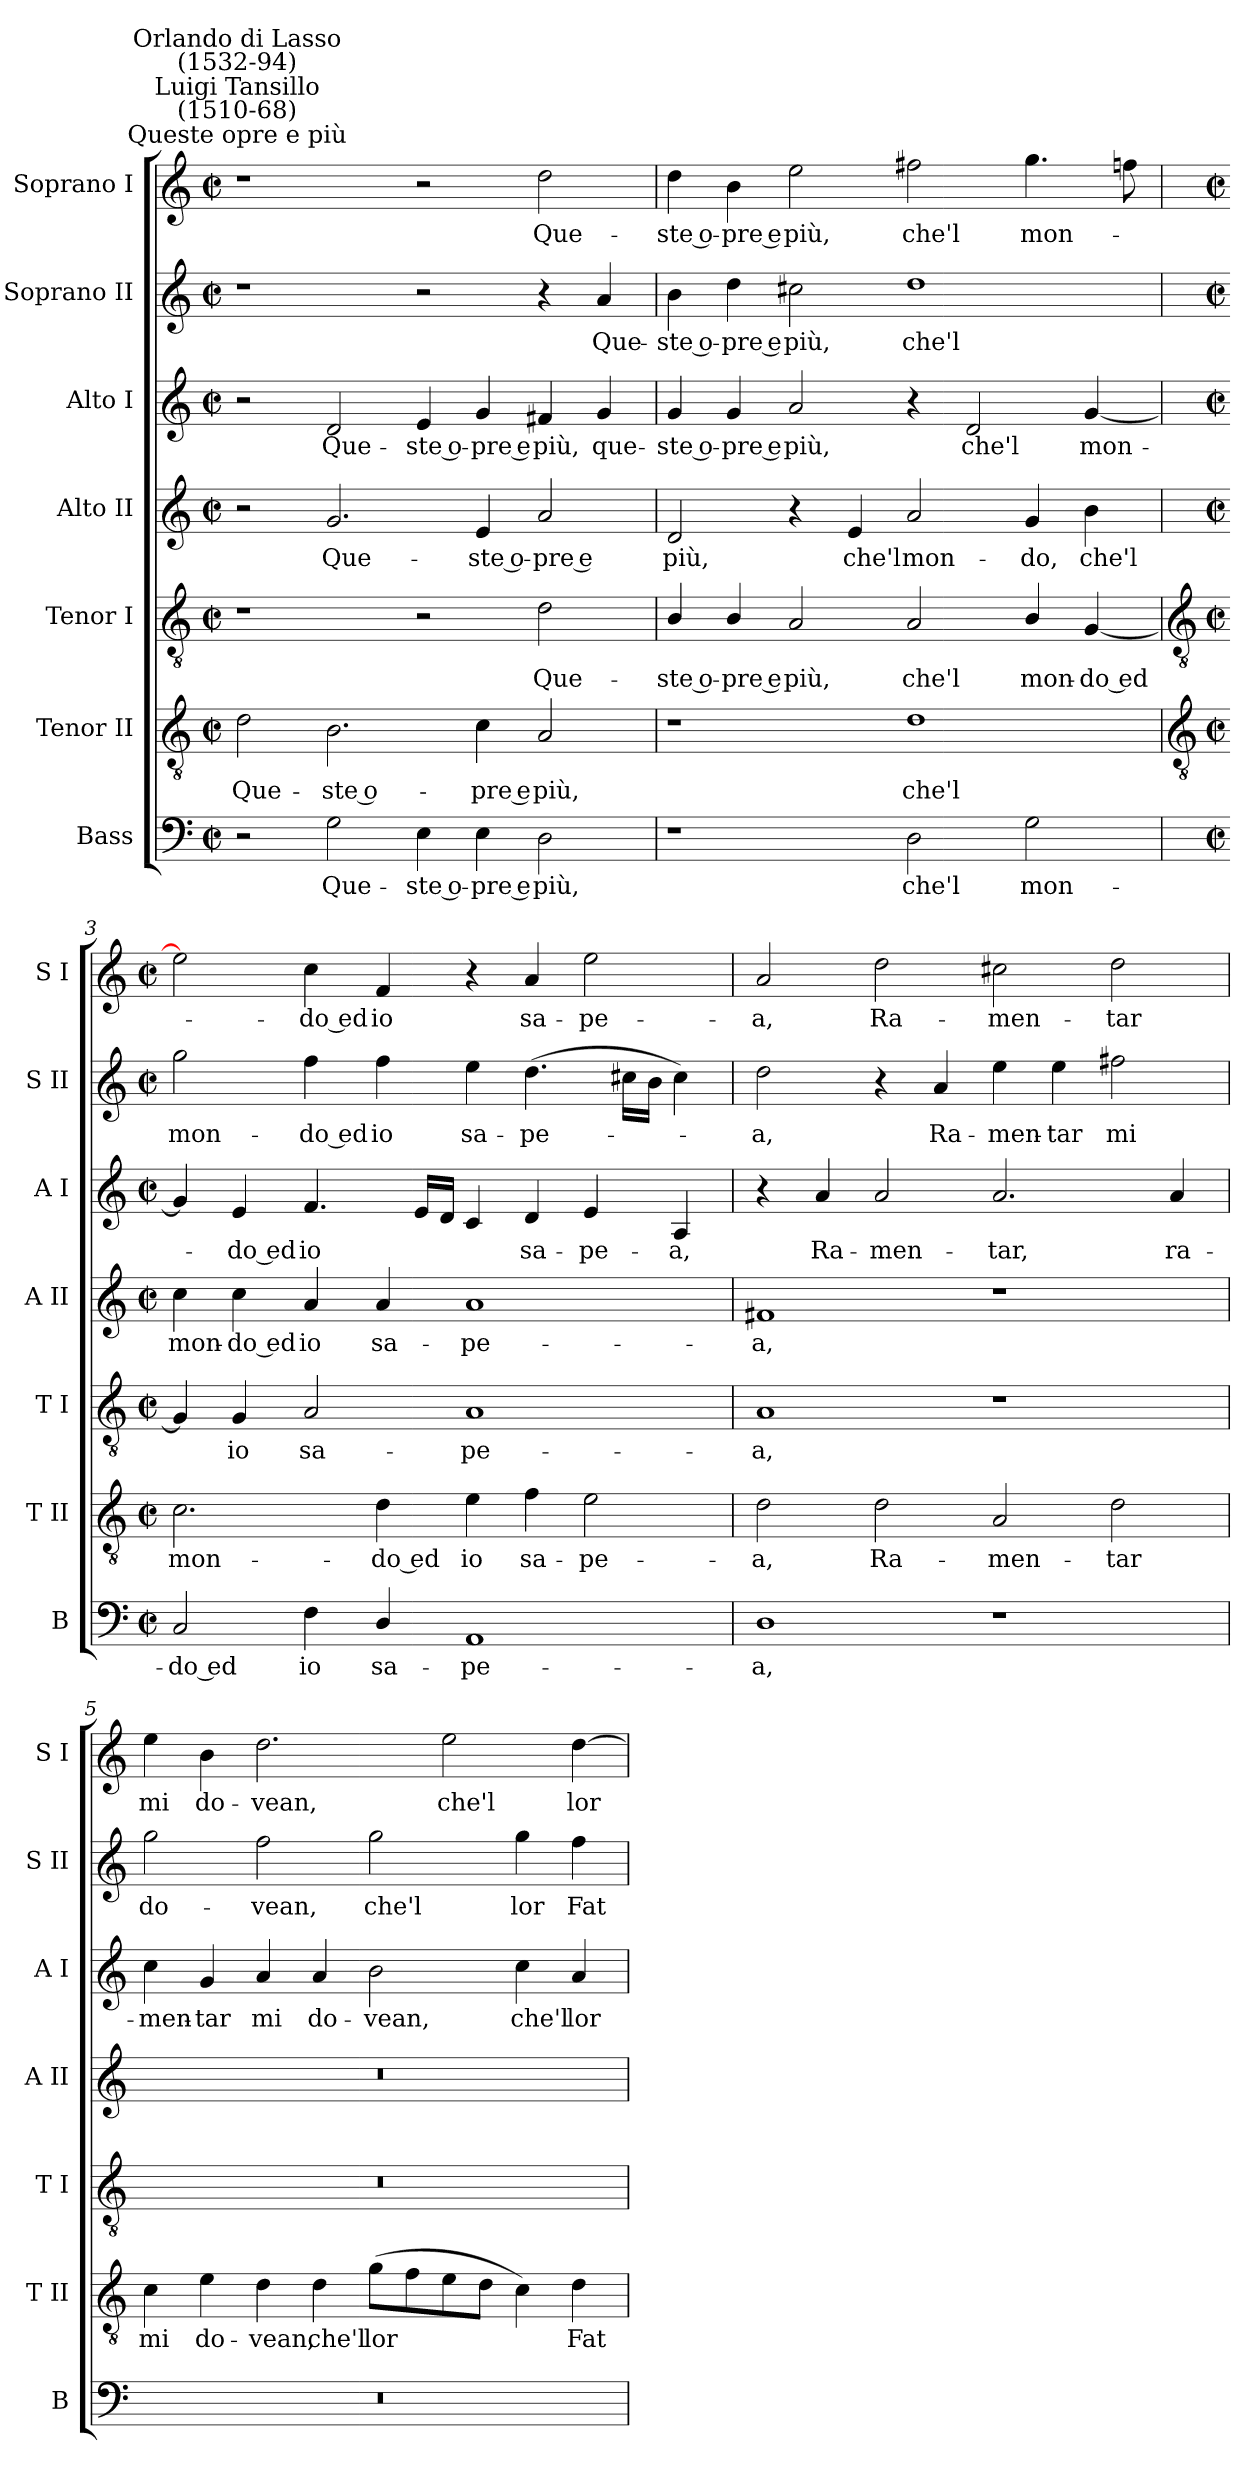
**kern	**text	**kern	**text	**kern	**text	**kern	**text	**kern	**text	**kern	**text	**kern	**text
*part7	*part7	*part6	*part6	*part5	*part5	*part4	*part4	*part3	*part3	*part2	*part2	*part1	*part1
*staff7	*staff7	*staff6	*staff6	*staff5	*staff5	*staff4	*staff4	*staff3	*staff3	*staff2	*staff2	*staff1	*staff1
*I"Bass	*	*I"Tenor II	*	*I"Tenor I	*	*I"Alto II	*	*I"Alto I	*	*I"Soprano II	*	*I"Soprano I	*
*I'B	*	*I'T II	*	*I'T I	*	*I'A II	*	*I'A I	*	*I'S II	*	*I'S I	*
*clefF4	*	*clefGv2	*	*clefGv2	*	*clefG2	*	*clefG2	*	*clefG2	*	*clefG2	*
*k[]	*	*k[]	*	*k[]	*	*k[]	*	*k[]	*	*k[]	*	*k[]	*
*C:	*	*C:	*	*C:	*	*C:	*	*C:	*	*C:	*	*C:	*
*M4/2	*	*M4/2	*	*M4/2	*	*M4/2	*	*M4/2	*	*M4/2	*	*M4/2	*
*met(c|)	*	*met(c|)	*	*met(c|)	*	*met(c|)	*	*met(c|)	*	*met(c|)	*	*met(c|)	*
=1	=1	=1	=1	=1	=1	=1	=1	=1	=1	=1	=1	=1	=1
!	!	!	!	!	!	!	!	!	!	!	!	!LO:TX:a:cj:t=Queste opre e più	!
!	!	!	!	!	!	!	!	!	!	!	!	!LO:TX:a:cj:t=Luigi Tansillo\n(1510-68)	!
!	!	!	!	!	!	!	!	!	!	!	!	!LO:TX:a:cj:t=Orlando di Lasso\n(1532-94)	!
!	!	!	!LO:LY:b	!	!	!	!	!	!	!	!	!	!
2r	.	2d	Que-	1r	.	2r	.	2r	.	1r	.	1r	.
!	!LO:LY:b	!	!LO:LY:b	!	!	!	!LO:LY:b	!	!LO:LY:b	!	!	!	!
2G	Que-	2.B	-ste o-	.	.	2.g	Que-	2d	Que-	.	.	.	.
!	!LO:LY:b	!	!	!	!	!	!	!	!LO:LY:b	!	!	!	!
4E	-ste o-	.	.	2r	.	.	.	4e	-ste o-	2r	.	2r	.
!	!LO:LY:b	!	!LO:LY:b	!	!	!	!LO:LY:b	!	!LO:LY:b	!	!	!	!
4E	-pre e	4c	-pre e	.	.	4e	-ste o-	4g	-pre e	.	.	.	.
!	!LO:LY:b	!	!LO:LY:b	!	!LO:LY:b	!	!LO:LY:b	!	!LO:LY:b	!	!	!	!LO:LY:b
2D	più,	2A	più,	2d	Que-	2a	-pre e	4f#X	più,	4r	.	2dd	Que-
!	!	!	!	!	!	!	!	!	!LO:LY:b	!	!LO:LY:b	!	!
.	.	.	.	.	.	.	.	4g	que-	4a	Que-	.	.
=2	=2	=2	=2	=2	=2	=2	=2	=2	=2	=2	=2	=2	=2
!	!	!	!	!	!LO:LY:b	!	!LO:LY:b	!	!LO:LY:b	!	!LO:LY:b	!	!LO:LY:b
1r	.	1r	.	4B/	-ste o-	2d	più,	4g	-ste o-	4b	-ste o-	4dd	-ste o-
!	!	!	!	!	!LO:LY:b	!	!	!	!LO:LY:b	!	!LO:LY:b	!	!LO:LY:b
.	.	.	.	4B/	-pre e	.	.	4g	-pre e	4dd	-pre e	4b	-pre e
!	!	!	!	!	!LO:LY:b	!	!	!	!LO:LY:b	!	!LO:LY:b	!	!LO:LY:b
.	.	.	.	2A	più,	4r	.	2a	più,	2cc#X	più,	2ee	più,
!	!	!	!	!	!	!	!LO:LY:b	!	!	!	!	!	!
.	.	.	.	.	.	4e	che'l	.	.	.	.	.	.
!	!LO:LY:b	!	!LO:LY:b	!	!LO:LY:b	!	!LO:LY:b	!	!	!	!LO:LY:b	!	!LO:LY:b
2D	che'l	1d	che'l	2A	che'l	2a	mon-	4r	.	1dd	che'l	2ff#X	che'l
!	!	!	!	!	!	!	!	!	!LO:LY:b	!	!	!	!
.	.	.	.	.	.	.	.	2d	che'l	.	.	.	.
!	!LO:LY:b	!	!	!	!LO:LY:b	!	!LO:LY:b	!	!	!	!	!	!LO:LY:b
2G	mon-	.	.	4B/	mon-	4g	-do,	.	.	.	.	4.gg	mon-
!	!	!	!	!	!LO:LY:b	!	!LO:LY:b	!	!LO:LY:b	!	!	!	!
.	.	.	.	[4G	-do ed	4b	che'l	[4g	mon-	.	.	.	.
.	.	.	.	.	.	.	.	.	.	.	.	8ffn	.
!!LO:LB:g=z
=3	=3	=3	=3	=3	=3	=3	=3	=3	=3	=3	=3	=3	=3
*	*	*clefGv2	*	*clefGv2	*	*	*	*	*	*	*	*	*
*M4/2	*	*M4/2	*	*M4/2	*	*M4/2	*	*M4/2	*	*M4/2	*	*M4/2	*
*met(c|)	*	*met(c|)	*	*met(c|)	*	*met(c|)	*	*met(c|)	*	*met(c|)	*	*met(c|)	*
!	!LO:LY:b	!	!LO:LY:b	!	!	!	!LO:LY:b	!	!	!	!LO:LY:b	!	!
2C	-do ed	2.c	mon-	4G]	.	4cc	mon-	4g]	.	2gg	mon-	2ee]	.
!	!	!	!	!	!LO:LY:b	!	!LO:LY:b	!	!LO:LY:b	!	!	!	!
.	.	.	.	4G	io	4cc	-do ed	4e	do ed	.	.	.	.
!	!LO:LY:b	!	!	!	!LO:LY:b	!	!LO:LY:b	!	!LO:LY:b	!	!LO:LY:b	!	!LO:LY:b
4F	io	.	.	2A	sa-	4a	io	4.f	io	4ff	-do ed	4cc	do ed
!	!LO:LY:b	!	!LO:LY:b	!	!	!	!LO:LY:b	!	!	!	!LO:LY:b	!	!LO:LY:b
4D/	sa-	4d	-do ed	.	.	4a	sa-	.	.	4ff	io	4f	io
.	.	.	.	.	.	.	.	16eLL	.	.	.	.	.
.	.	.	.	.	.	.	.	16dJJ	.	.	.	.	.
!	!LO:LY:b	!	!LO:LY:b	!	!LO:LY:b	!	!LO:LY:b	!	!	!	!LO:LY:b	!	!
1AA	-pe-	4e	io	1A	-pe-	1a	-pe-	4c	.	4ee	sa-	4r	.
!	!	!	!LO:LY:b	!	!	!	!	!	!LO:LY:b	!	!LO:LY:b	!	!LO:LY:b
.	.	4f	sa-	.	.	.	.	4d	sa-	(>4.dd	-pe-	4a	sa-
!	!	!	!LO:LY:b	!	!	!	!	!	!LO:LY:b	!	!	!	!LO:LY:b
.	.	2e	-pe-	.	.	.	.	4e	-pe-	.	.	2ee	-pe-
.	.	.	.	.	.	.	.	.	.	16cc#XLL	.	.	.
.	.	.	.	.	.	.	.	.	.	16bJJ	.	.	.
!	!	!	!	!	!	!	!	!	!LO:LY:b	!	!	!	!
.	.	.	.	.	.	.	.	4A	-a,	4cc#)	.	.	.
=4	=4	=4	=4	=4	=4	=4	=4	=4	=4	=4	=4	=4	=4
!	!LO:LY:b	!	!LO:LY:b	!	!LO:LY:b	!	!LO:LY:b	!	!	!	!LO:LY:b	!	!LO:LY:b
1D	-a,	2d	-a,	1A	-a,	1f#X	-a,	4r	.	2dd	a,	2a	-a,
!	!	!	!	!	!	!	!	!	!LO:LY:b	!	!	!	!
.	.	.	.	.	.	.	.	4a	Ra-	.	.	.	.
!	!	!	!LO:LY:b	!	!	!	!	!	!LO:LY:b	!	!	!	!LO:LY:b
.	.	2d	Ra-	.	.	.	.	2a	-men-	4r	.	2dd	Ra-
!	!	!	!	!	!	!	!	!	!	!	!LO:LY:b	!	!
.	.	.	.	.	.	.	.	.	.	4a	Ra-	.	.
!	!	!	!LO:LY:b	!	!	!	!	!	!LO:LY:b	!	!LO:LY:b	!	!LO:LY:b
1r	.	2A	-men-	1r	.	1r	.	2.a	-tar,	4ee	-men-	2cc#X	-men-
!	!	!	!	!	!	!	!	!	!	!	!LO:LY:b	!	!
.	.	.	.	.	.	.	.	.	.	4ee	-tar	.	.
!	!	!	!LO:LY:b	!	!	!	!	!	!	!	!LO:LY:b	!	!LO:LY:b
.	.	2d	-tar	.	.	.	.	.	.	2ff#X	mi	2dd	-tar
!	!	!	!	!	!	!	!	!	!LO:LY:b	!	!	!	!
.	.	.	.	.	.	.	.	4a	ra-	.	.	.	.
=5	=5	=5	=5	=5	=5	=5	=5	=5	=5	=5	=5	=5	=5
!	!	!	!LO:LY:b	!	!	!	!	!	!LO:LY:b	!	!LO:LY:b	!	!LO:LY:b
0r	.	4c	mi	0r	.	0r	.	4cc	-men-	2gg	do-	4ee	mi
!	!	!	!LO:LY:b	!	!	!	!	!	!LO:LY:b	!	!	!	!LO:LY:b
.	.	4e	do-	.	.	.	.	4g	-tar	.	.	4b	do-
!	!	!	!LO:LY:b	!	!	!	!	!	!LO:LY:b	!	!LO:LY:b	!	!LO:LY:b
.	.	4d	-vean,	.	.	.	.	4a	mi	2ff	-vean,	2.dd	-vean,
!	!	!	!LO:LY:b	!	!	!	!	!	!LO:LY:b	!	!	!	!
.	.	4d	che'l	.	.	.	.	4a	do-	.	.	.	.
!	!	!	!LO:LY:b	!	!	!	!	!	!LO:LY:b	!	!LO:LY:b	!	!
.	.	(>8gL	lor	.	.	.	.	2b	-vean,	2gg	che'l	.	.
.	.	8f	.	.	.	.	.	.	.	.	.	.	.
!	!	!	!	!	!	!	!	!	!	!	!	!	!LO:LY:b
.	.	8e	.	.	.	.	.	.	.	.	.	2ee	che'l
.	.	8dJ	.	.	.	.	.	.	.	.	.	.	.
!	!	!	!	!	!	!	!	!	!LO:LY:b	!	!LO:LY:b	!	!
.	.	4c)	.	.	.	.	.	4cc	che'l	4gg	lor	.	.
!	!	!	!LO:LY:b	!	!	!	!	!	!LO:LY:b	!	!LO:LY:b	!	!LO:LY:b
.	.	4d	Fat-	.	.	.	.	4a	lor	4ff	Fat-	[4dd	lor
=	=	=	=	=	=	=	=	=	=	=	=	=	=
*-	*-	*-	*-	*-	*-	*-	*-	*-	*-	*-	*-	*-	*-
